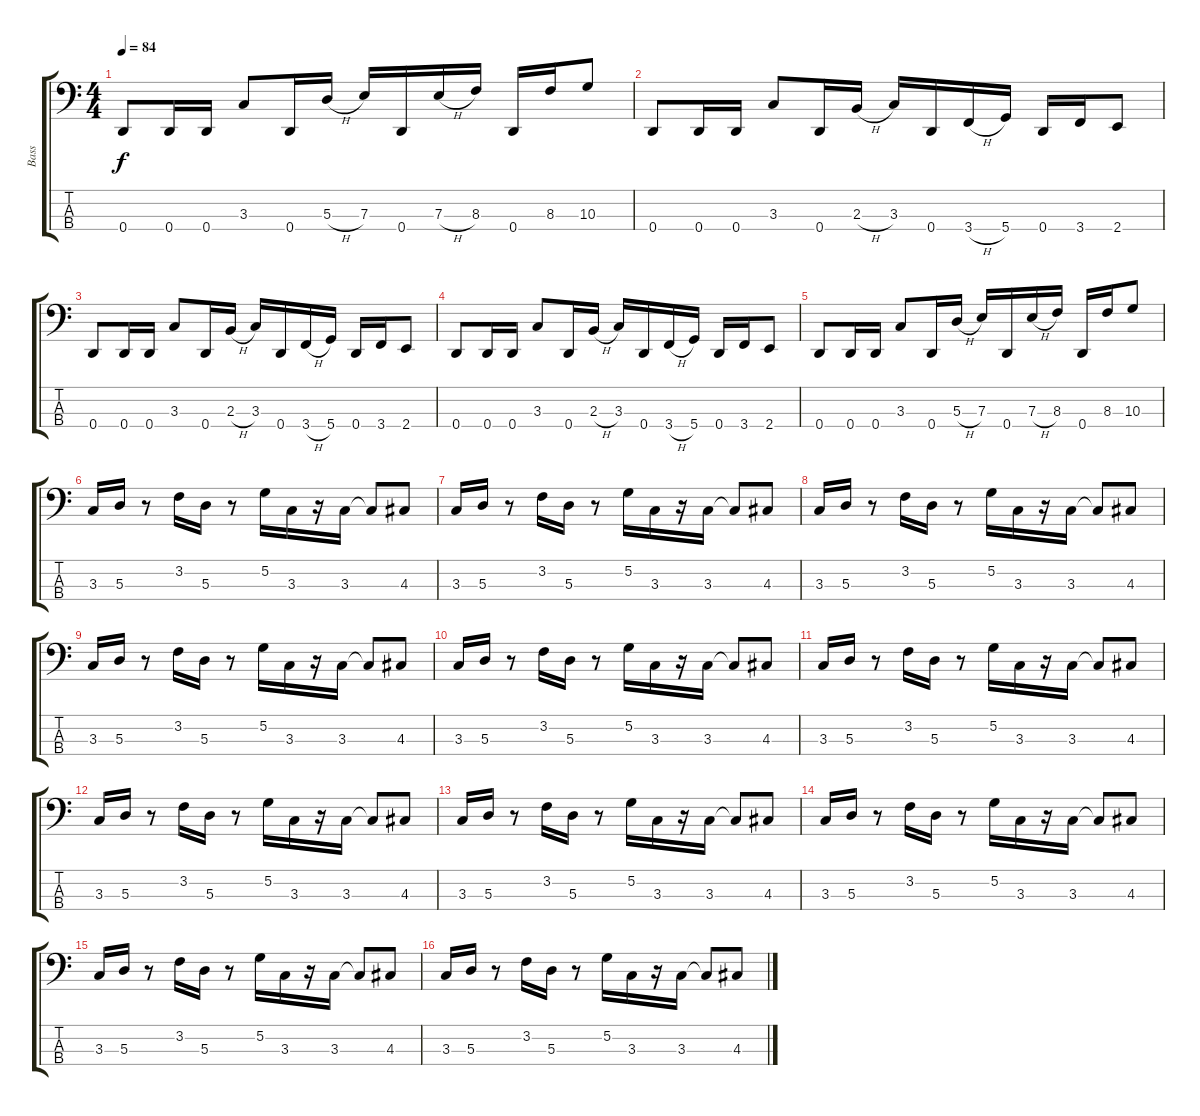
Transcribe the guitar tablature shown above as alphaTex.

\track ("Bass" "Bass") {instrument electricbassfinger}
\staff {score tabs}
\tuning (G2 D2 A1 D1) {hide}
\ts (4 4)
\tempo 84
\clef f4
\ks c
0.4.8{dy f} 0.4.16 0.4.16 3.3.8 0.4.16 5.3{h}.16 7.3.16 0.4.16 7.3{h}.16 8.3.16 0.4.16 8.3.16 10.3.8 |
0.4.8 0.4.16 0.4.16 3.3.8 0.4.16 2.3{h}.16 3.3.16 0.4.16 3.4{h}.16 5.4.16 0.4.16 3.4.16 2.4.8 |
0.4.8 0.4.16 0.4.16 3.3.8 0.4.16 2.3{h}.16 3.3.16 0.4.16 3.4{h}.16 5.4.16 0.4.16 3.4.16 2.4.8 |
0.4.8 0.4.16 0.4.16 3.3.8 0.4.16 2.3{h}.16 3.3.16 0.4.16 3.4{h}.16 5.4.16 0.4.16 3.4.16 2.4.8 |
0.4.8 0.4.16 0.4.16 3.3.8 0.4.16 5.3{h}.16 7.3.16 0.4.16 7.3{h}.16 8.3.16 0.4.16 8.3.16 10.3.8 |
3.3.16 5.3.16 r.8 3.2.16 5.3.16 r.8 5.2.16 3.3.16 r.16 3.3.16 3.3{t}.8 4.3.8 |
3.3.16 5.3.16 r.8 3.2.16 5.3.16 r.8 5.2.16 3.3.16 r.16 3.3.16 3.3{t}.8 4.3.8 |
3.3.16 5.3.16 r.8 3.2.16 5.3.16 r.8 5.2.16 3.3.16 r.16 3.3.16 3.3{t}.8 4.3.8 |
3.3.16 5.3.16 r.8 3.2.16 5.3.16 r.8 5.2.16 3.3.16 r.16 3.3.16 3.3{t}.8 4.3.8 |
3.3.16 5.3.16 r.8 3.2.16 5.3.16 r.8 5.2.16 3.3.16 r.16 3.3.16 3.3{t}.8 4.3.8 |
3.3.16 5.3.16 r.8 3.2.16 5.3.16 r.8 5.2.16 3.3.16 r.16 3.3.16 3.3{t}.8 4.3.8 |
3.3.16 5.3.16 r.8 3.2.16 5.3.16 r.8 5.2.16 3.3.16 r.16 3.3.16 3.3{t}.8 4.3.8 |
3.3.16 5.3.16 r.8 3.2.16 5.3.16 r.8 5.2.16 3.3.16 r.16 3.3.16 3.3{t}.8 4.3.8 |
3.3.16 5.3.16 r.8 3.2.16 5.3.16 r.8 5.2.16 3.3.16 r.16 3.3.16 3.3{t}.8 4.3.8 |
3.3.16 5.3.16 r.8 3.2.16 5.3.16 r.8 5.2.16 3.3.16 r.16 3.3.16 3.3{t}.8 4.3.8 |
3.3.16 5.3.16 r.8 3.2.16 5.3.16 r.8 5.2.16 3.3.16 r.16 3.3.16 3.3{t}.8 4.3.8
